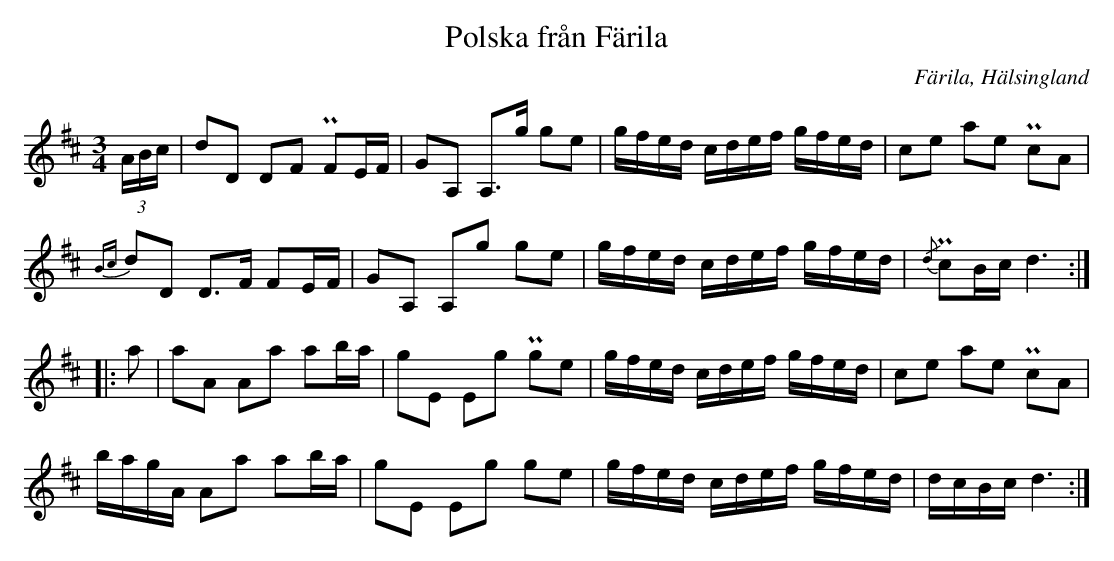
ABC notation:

X:1
T:Polska från Färila
O:Färila, Hälsingland
M:3/4
L:1/16
U:t=turn
K:D
(3ABc | d2D2 D2F2 PF2EF | G2A,2 A,2>g2 g2e2 | gfed cdef gfed | c2e2 a2e2 Pc2A2 |
{Bc}d2D2 D2>F2 F2EF | G2A,2 A,2g2 g2e2 | gfed cdef gfed | {/d}Pc2Bc d6 ::
a2 | a2A2 A2a2 a2ba | g2E2 E2g2 Pg2e2 | gfed cdef gfed | c2e2 a2e2 Pc2A2 |
bagA A2a2 a2ba | g2E2 E2g2 g2e2 | gfed cdef gfed | dcBc d6 :|
